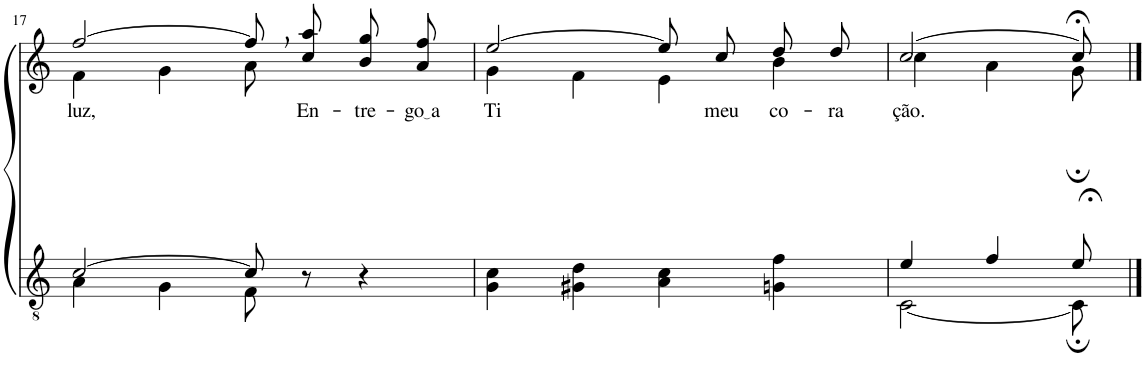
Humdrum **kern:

**kern	**kern	**text
*part2	*part1	*part1
*staff2	*staff1	*staff1
*I"Parte III e IV	*I"Parte I e II	*
!!LO:PB:g=z
*clefGv2	*clefG2	*
*Trd3c5	*Trd3c5	*
*k[]	*k[]	*
*M4/4	*M4/4	*
=17	=17	=17
*^	*^	*
!	!	!	!	!LO:LY:b
[2c/	4A\	[2ff/	4f\	luz,
.	4G\	.	4g\	.
8c/]	8F\	8ff,\L]	8a\	.
!	!	!	!	!LO:LY:b
8r	4.ryy	8cc\ 8aa\J	4.ryy	En-
!	!	!	!	!LO:LY:b
4r	.	8b\ 8gg\L	.	-tre-
!	!	!	!	!LO:LY:b
.	.	8a\ 8ff\J	.	go a
*v	*v	*	*	*
=18	=18	=18	=18
!	!	!	!LO:LY:b
4G\ 4c\	[2ee/	4g\	Ti
4G#X\ 4d\	.	4f\	.
4A\ 4c\	8ee/L]	4e\	.
!	!	!	!LO:LY:b
.	8cc/J	.	meu
!	!	!	!LO:LY:b
4Gn\ 4f\	8dd/L	4b\	co-
!	!	!	!LO:LY:b
.	8dd/J	.	-ra-
=19	=19	=19	=19
*^	*	*	*
!	!	!	!	!LO:LY:b
4e/	[2C\	[2cc/	4cc\	-ção.
4f/	.	.	4a\	.
8e;</	8C;\]	8cc;</]	8g;\	.
*v	*v	*	*	*
*	*v	*v	*
==	==	==
*-	*-	*-
